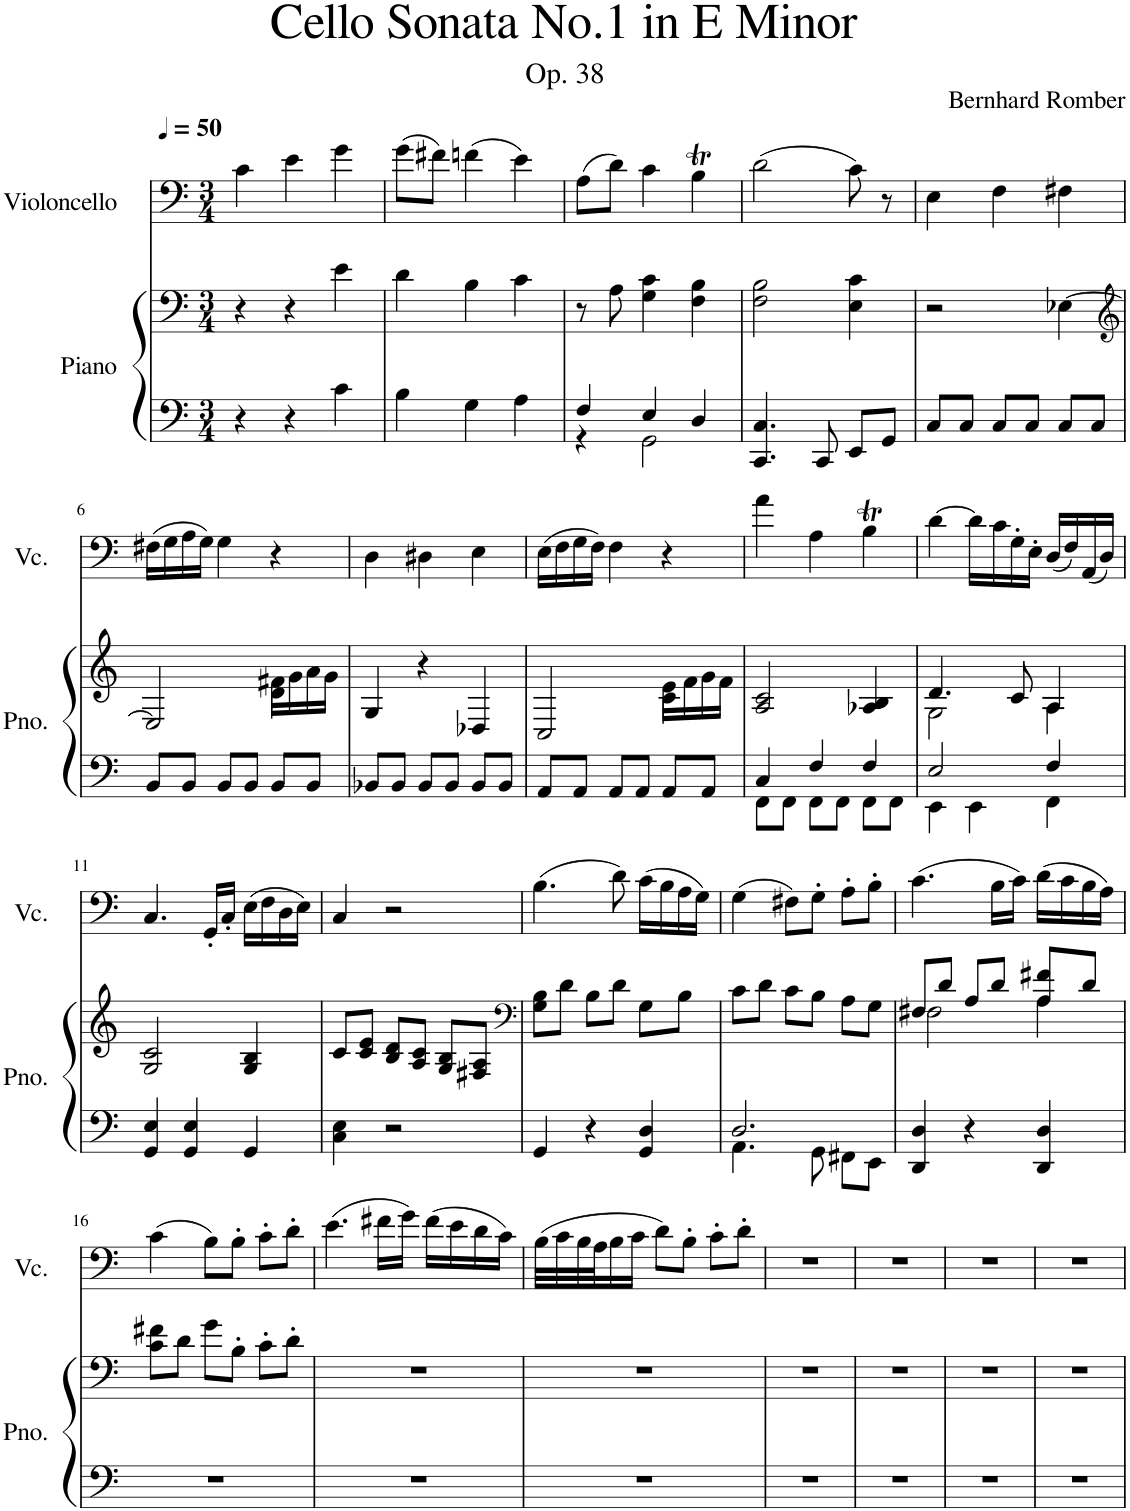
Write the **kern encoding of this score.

**kern	**kern	**kern
*part2	*part2	*part1
*staff3	*staff2	*staff1
*I"Piano	*	*I"Violoncello
*I'Pno.	*	*I'Vc.
*clefF4	*clefF4	*clefF4
*k[]	*k[]	*k[]
*M3/4	*M3/4	*M3/4
*MM50	*MM50	*MM50
=1	=1	=1
4r	4r	4c\
4r	4r	4e\
4c\	4e\	4g\
=2	=2	=2
4B\	4d\	(8g\L
.	.	8f#X\J)
4G\	4B\	(4fn\
4A\	4c\	4e\)
=3	=3	=3
*^	*	*
4F/	4r	8r	(8A\L
.	.	8A\	8d\J)
4E/	2GG\	4G\ 4c\	4c\
4D/	.	4F\ 4B\	4Bt\
*v	*v	*	*
=4	=4	=4
4.CC/ 4.C/	2F\ 2B\	(2d\
8CC/	.	.
8EE/L	4E\ 4c\	8c\)
8GG/J	.	8r
=5	=5	=5
8C/L	2r	4E\
8C/J	.	.
8C/L	.	4F\
8C/J	.	.
8C/L	[4E-X\	4F#X\
8C/J	.	.
!!LO:LB:g=z
=6	=6	=6
*	*clefG2	*
*	*^	*
8BB/L	2E-/]	2ryy	(16F#X\LL
.	.	.	16G\
8BB/J	.	.	16A\
.	.	.	16G\JJ)
8BB/L	.	.	4G\
8BB/J	.	.	.
8BB/L	4d\	16f#X\LL	4r
.	.	16g\	.
8BB/J	.	16a\	.
.	.	16g\JJ	.
*	*v	*v	*
=7	=7	=7
8BB-X/L	4G/	4D\
8BB-/J	.	.
8BB-/L	4r	4D#X\
8BB-/J	.	.
8BB-/L	4D-X/	4E\
8BB-/J	.	.
=8	=8	=8
*	*^	*
8AA/L	2C/	2ryy	(16E\LL
.	.	.	16F\
8AA/J	.	.	16G\
.	.	.	16F\JJ)
8AA/L	.	.	4F\
8AA/J	.	.	.
8AA/L	4c\	16e\LL	4r
.	.	16f\	.
8AA/J	.	16g\	.
.	.	16f\JJ	.
*	*v	*v	*
=9	=9	=9
*^	*	*
8FF\L	4C/	2A/ 2c/	4a\
8FF\J	.	.	.
8FF\L	4F/	.	4A\
8FF\J	.	.	.
8FF\L	4F/	4A-X/ 4B/	4Bt\
8FF\J	.	.	.
=10	=10	=10	=10
*	*	*^	*
4EE\	2E/	2G\	4.d/	[4d\
4EE\	.	.	.	16d\LL]
.	.	.	.	16c\
.	.	.	8c/	16G'\
.	.	.	.	16E'\JJ
4FF\	4F/	4A/	4A\	(16D/LL
.	.	.	.	16F/)
.	.	.	.	(16AA/
.	.	.	.	16D/JJ)
*v	*v	*	*	*
*	*v	*v	*
!!LO:LB:g=z
=11	=11	=11
4GG/ 4E/	2G/ 2c/	4.C/
4GG/ 4E/	.	.
.	.	16GG'/LL
.	.	16C'/JJ
4GG/	4G/ 4B/	(16E\LL
.	.	16F\
.	.	16D\
.	.	16E\JJ)
=12	=12	=12
4C\ 4E\	8c/L	4C/
.	8c/ 8e/J	.
2r	8B/ 8d/L	2r
.	8A/ 8c/J	.
.	8G/ 8B/L	.
.	8F#X/ 8A/J	.
=13	=13	=13
*	*clefF4	*
4GG/	8G\ 8B\L	(4.B\
.	8d\J	.
4r	8B\L	.
.	8d\J	8d\)
4GG/ 4D/	8G\L	(16c\LL
.	.	16B\
.	8B\J	16A\
.	.	16G\JJ)
=14	=14	=14
*^	*	*
4.AA\	2.D/	8c\L	(4G\
.	.	8d\J	.
.	.	8c\L	8F#X\L)
8GG\	.	8B\J	8G'\J
8FF#X\L	.	8A\L	8A'\L
8EE\J	.	8G\J	8B'\J
*v	*v	*	*
=15	=15	=15
*	*^	*
4DD/ 4D/	8F#X/L	2F#\	(4.c\
.	8d/J	.	.
4r	8A/L	.	.
.	8d/J	.	16B\LL
.	.	.	16c\JJ)
4DD/ 4D/	8A/ 8f#X/L	4A\	(16d\LL
.	.	.	16c\
.	8d/J	.	16B\
.	.	.	16A\JJ)
*	*v	*v	*
!!LO:LB:g=z
=16	=16	=16
2.r	8c\ 8f#X\L	(4c\
.	8d\J	.
.	8g\L	8B\L)
.	8B'\J	8B'\J
.	8c'\L	8c'\L
.	8d'\J	8d'\J
=17	=17	=17
2.r	2.r	(4.e\
.	.	16f#X\LL
.	.	16g\JJ)
.	.	(16f#\LL
.	.	16e\
.	.	16d\
.	.	16c\JJ)
=18	=18	=18
2.r	2.r	(32B\LLL
.	.	32c\
.	.	32B\
.	.	32A\J
.	.	16B\
.	.	16c\JJ
.	.	8d\L)
.	.	8B'\J
.	.	8c'\L
.	.	8d'\J
=19	=19	=19
2.r	2.r	2.r
=20	=20	=20
2.r	2.r	2.r
=21	=21	=21
2.r	2.r	2.r
=22	=22	=22
2.r	2.r	2.r
=	=	=
*-	*-	*-
